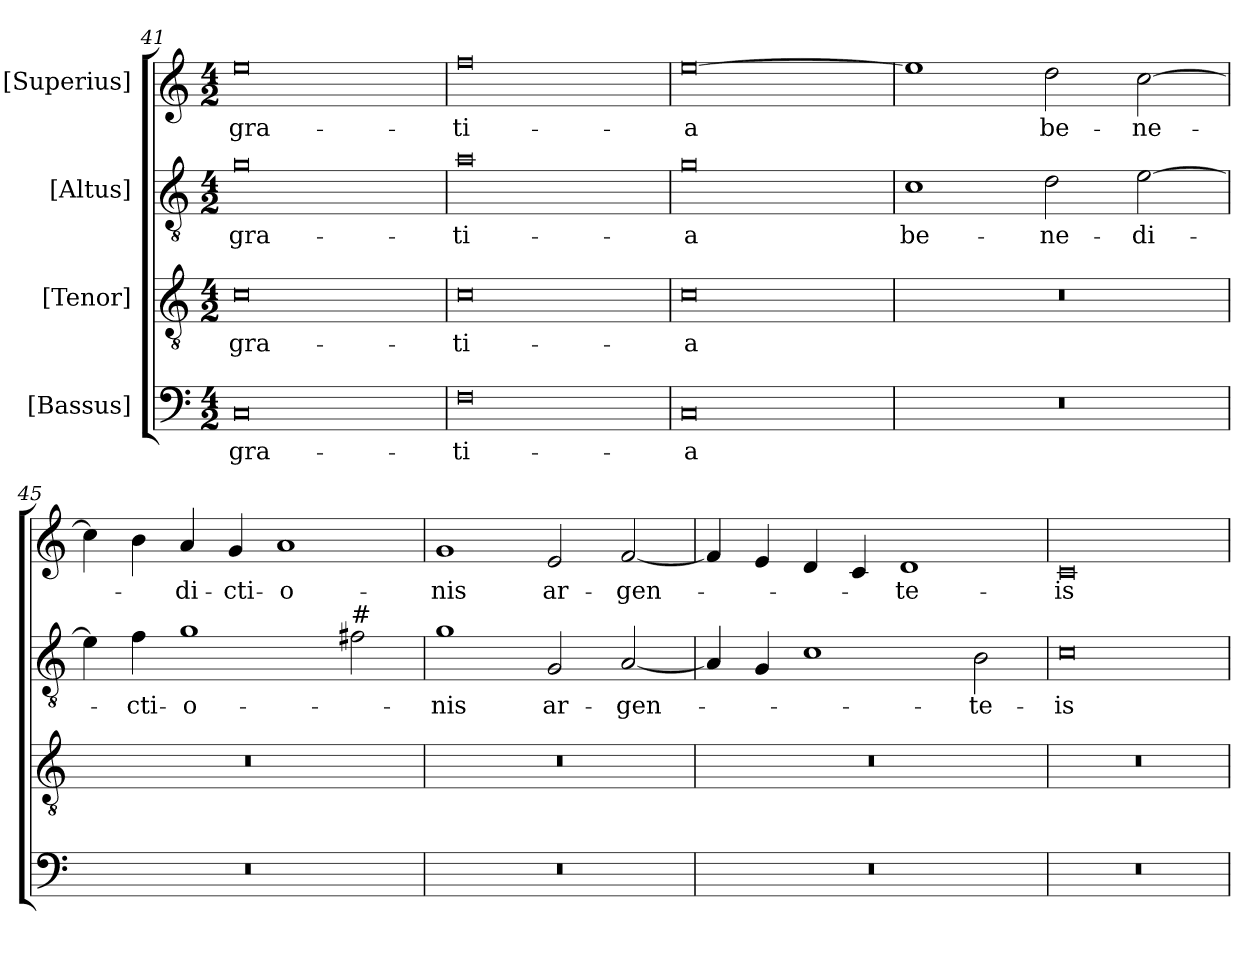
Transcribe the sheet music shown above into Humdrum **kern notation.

**kern	**text	**kern	**text	**kern	**text	**kern	**text
*part4	*part4	*part3	*part3	*part2	*part2	*part1	*part1
*staff4	*staff4	*staff3	*staff3	*staff2	*staff2	*staff1	*staff1
*I"[Bassus]	*	*I"[Tenor]	*	*I"[Altus]	*	*I"[Superius]	*
*clefF4	*	*clefGv2	*	*clefGv2	*	*clefG2	*
*	*	*ITrd7c12	*	*ITrd7c12	*	*	*
*k[]	*	*k[]	*	*k[]	*	*k[]	*
*C:	*	*C:	*	*C:	*	*C:	*
*M4/2	*	*M4/2	*	*M4/2	*	*M4/2	*
=41	=41	=41	=41	=41	=41	=41	=41
!	!LO:LY:b:color=#000000	!	!	!	!	!	!
!	!	!	!LO:LY:b:color=#000000	!	!	!	!
!	!	!	!	!	!LO:LY:b:color=#000000	!	!
!	!	!	!	!	!	!	!LO:LY:b:color=#000000
0Ci	gra-	0Ci	gra-	0Gi	gra-	0eei	gra-
!!LO:LB:g=z
=42	=42	=42	=42	=42	=42	=42	=42
!	!LO:LY:b:color=#000000	!	!	!	!	!	!
!	!	!	!LO:LY:b:color=#000000	!	!	!	!
!	!	!	!	!	!LO:LY:b:color=#000000	!	!
!	!	!	!	!	!	!	!LO:LY:b:color=#000000
0Fi	-ti-	0Ci	-ti-	0Ai	-ti-	0ffi	-ti-
=43	=43	=43	=43	=43	=43	=43	=43
!	!LO:LY:b:color=#000000	!	!	!	!	!	!
!	!	!	!LO:LY:b:color=#000000	!	!	!	!
!	!	!	!	!	!LO:LY:b:color=#000000	!	!
!	!	!	!	!	!	!	!LO:LY:b:color=#000000
0Ci	-a	0Ci	-a	0Gi	-a	[>0eei	-a
=44	=44	=44	=44	=44	=44	=44	=44
!LO:N:vis=1	!	!LO:N:vis=1	!	!	!	!	!
!	!	!	!	!	!LO:LY:b:color=#000000	!	!
0r	.	0r	.	1Ci	be-	1eei]	.
!	!	!	!	!	!LO:LY:b:color=#000000	!	!
!	!	!	!	!	!	!	!LO:LY:b:color=#000000
.	.	.	.	2Di\	-ne-	2ddi\	be-
!	!	!	!	!	!LO:LY:b:color=#000000	!	!
!	!	!	!	!	!	!	!LO:LY:b:color=#000000
.	.	.	.	[>2Ei\	-di-	[>2cci\	-ne-
=45	=45	=45	=45	=45	=45	=45	=45
!LO:N:vis=1	!	!LO:N:vis=1	!	!	!	!	!
0r	.	0r	.	4Ei\]	.	4cci\]	.
!	!	!	!	!	!LO:LY:b:color=#000000	!	!
.	.	.	.	4Fi\	-cti-	4bi\	.
!	!	!	!	!	!LO:LY:b:color=#000000	!	!
!	!	!	!	!	!	!	!LO:LY:b:color=#000000
.	.	.	.	1Gi	-o-	4ai/	-di-
!	!	!	!	!	!	!	!LO:LY:b:color=#000000
.	.	.	.	.	.	4gi/	-cti-
!	!	!	!	!	!	!	!LO:LY:b:color=#000000
.	.	.	.	.	.	1ai	-o-
!	!	!	!	!LO:TX:a:t=#	!	!	!
.	.	.	.	2F#i\	.	.	.
=46	=46	=46	=46	=46	=46	=46	=46
!LO:N:vis=1	!	!LO:N:vis=1	!	!	!	!	!
!	!	!	!	!	!LO:LY:b:color=#000000	!	!
!	!	!	!	!	!	!	!LO:LY:b:color=#000000
0r	.	0r	.	1Gi	-nis	1gi	-nis
!	!	!	!	!	!LO:LY:b:color=#000000	!	!
!	!	!	!	!	!	!	!LO:LY:b:color=#000000
.	.	.	.	2GGi/	ar-	2ei/	ar-
!	!	!	!	!	!LO:LY:b:color=#000000	!	!
!	!	!	!	!	!	!	!LO:LY:b:color=#000000
.	.	.	.	[<2AAi/	-gen-	[<2fi/	-gen-
=47	=47	=47	=47	=47	=47	=47	=47
!LO:N:vis=1	!	!LO:N:vis=1	!	!	!	!	!
0r	.	0r	.	4AAi/]	.	4fi/]	.
.	.	.	.	4GGi/	.	4ei/	.
.	.	.	.	1Ci	.	4di/	.
.	.	.	.	.	.	4ci/	.
!	!	!	!	!	!	!	!LO:LY:b:color=#000000
.	.	.	.	.	.	1di	-te-
!	!	!	!	!	!LO:LY:b:color=#000000	!	!
.	.	.	.	2BBi\	-te-	.	.
=48	=48	=48	=48	=48	=48	=48	=48
!LO:N:vis=1	!	!LO:N:vis=1	!	!	!	!	!
!	!	!	!	!	!LO:LY:b:color=#000000	!	!
!	!	!	!	!	!	!	!LO:LY:b:color=#000000
0r	.	0r	.	0Ci	-is	0ci	-is
=	=	=	=	=	=	=	=
*-	*-	*-	*-	*-	*-	*-	*-
